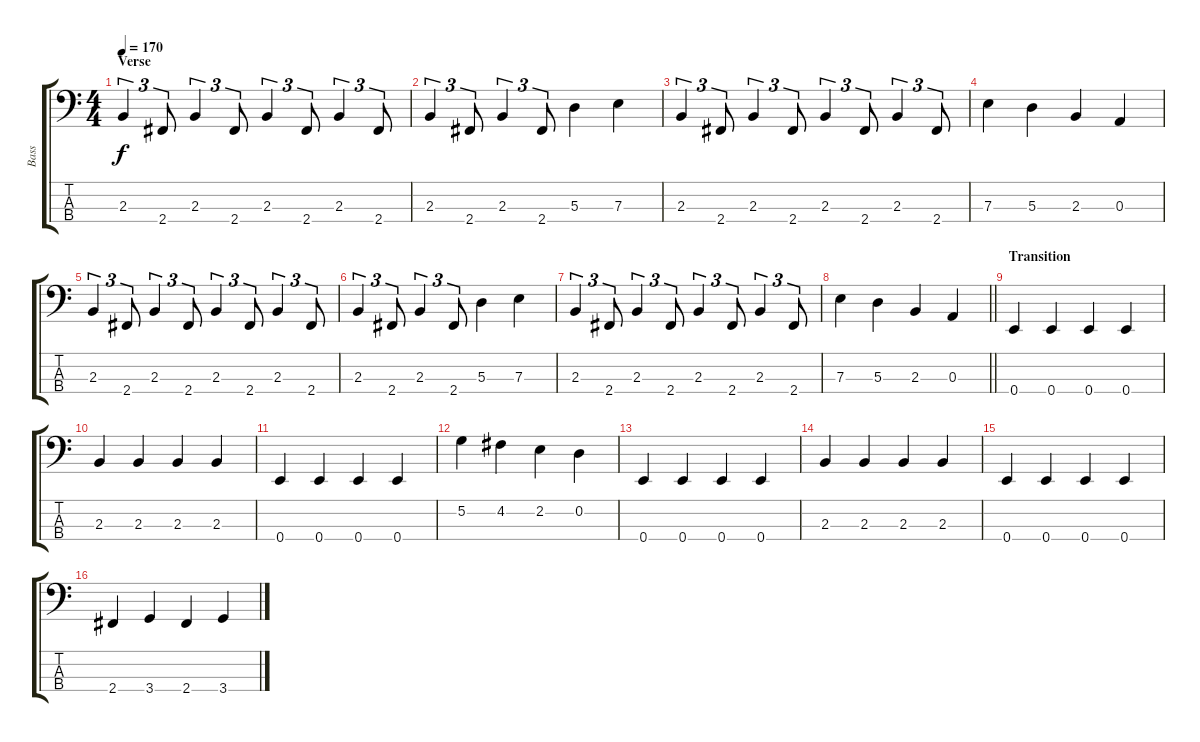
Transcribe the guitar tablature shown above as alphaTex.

\track ("Bass" "Bass") {instrument electricbassfinger}
\staff {score tabs}
\tuning (G2 D2 A1 E1) {hide}
\ts (4 4)
\section ("" "Verse")
\tempo 170
\clef f4
\ks c
2.3.4{tu (3 2) dy f} 2.4.8{tu (3 2)} 2.3.4{tu (3 2)} 2.4.8{tu (3 2)} 2.3.4{tu (3 2)} 2.4.8{tu (3 2)} 2.3.4{tu (3 2)} 2.4.8{tu (3 2)} |
2.3.4{tu (3 2)} 2.4.8{tu (3 2)} 2.3.4{tu (3 2)} 2.4.8{tu (3 2)} 5.3.4 7.3.4 |
2.3.4{tu (3 2)} 2.4.8{tu (3 2)} 2.3.4{tu (3 2)} 2.4.8{tu (3 2)} 2.3.4{tu (3 2)} 2.4.8{tu (3 2)} 2.3.4{tu (3 2)} 2.4.8{tu (3 2)} |
7.3.4 5.3.4 2.3.4 0.3.4 |
2.3.4{tu (3 2)} 2.4.8{tu (3 2)} 2.3.4{tu (3 2)} 2.4.8{tu (3 2)} 2.3.4{tu (3 2)} 2.4.8{tu (3 2)} 2.3.4{tu (3 2)} 2.4.8{tu (3 2)} |
2.3.4{tu (3 2)} 2.4.8{tu (3 2)} 2.3.4{tu (3 2)} 2.4.8{tu (3 2)} 5.3.4 7.3.4 |
2.3.4{tu (3 2)} 2.4.8{tu (3 2)} 2.3.4{tu (3 2)} 2.4.8{tu (3 2)} 2.3.4{tu (3 2)} 2.4.8{tu (3 2)} 2.3.4{tu (3 2)} 2.4.8{tu (3 2)} |
\barLineRight lightlight
7.3.4 5.3.4 2.3.4 0.3.4 |
\section ("" "Transition")
0.4.4 0.4.4 0.4.4 0.4.4 |
2.3.4 2.3.4 2.3.4 2.3.4 |
0.4.4 0.4.4 0.4.4 0.4.4 |
5.2.4 4.2.4 2.2.4 0.2.4 |
0.4.4 0.4.4 0.4.4 0.4.4 |
2.3.4 2.3.4 2.3.4 2.3.4 |
0.4.4 0.4.4 0.4.4 0.4.4 |
2.4.4 3.4.4 2.4.4 3.4.4
